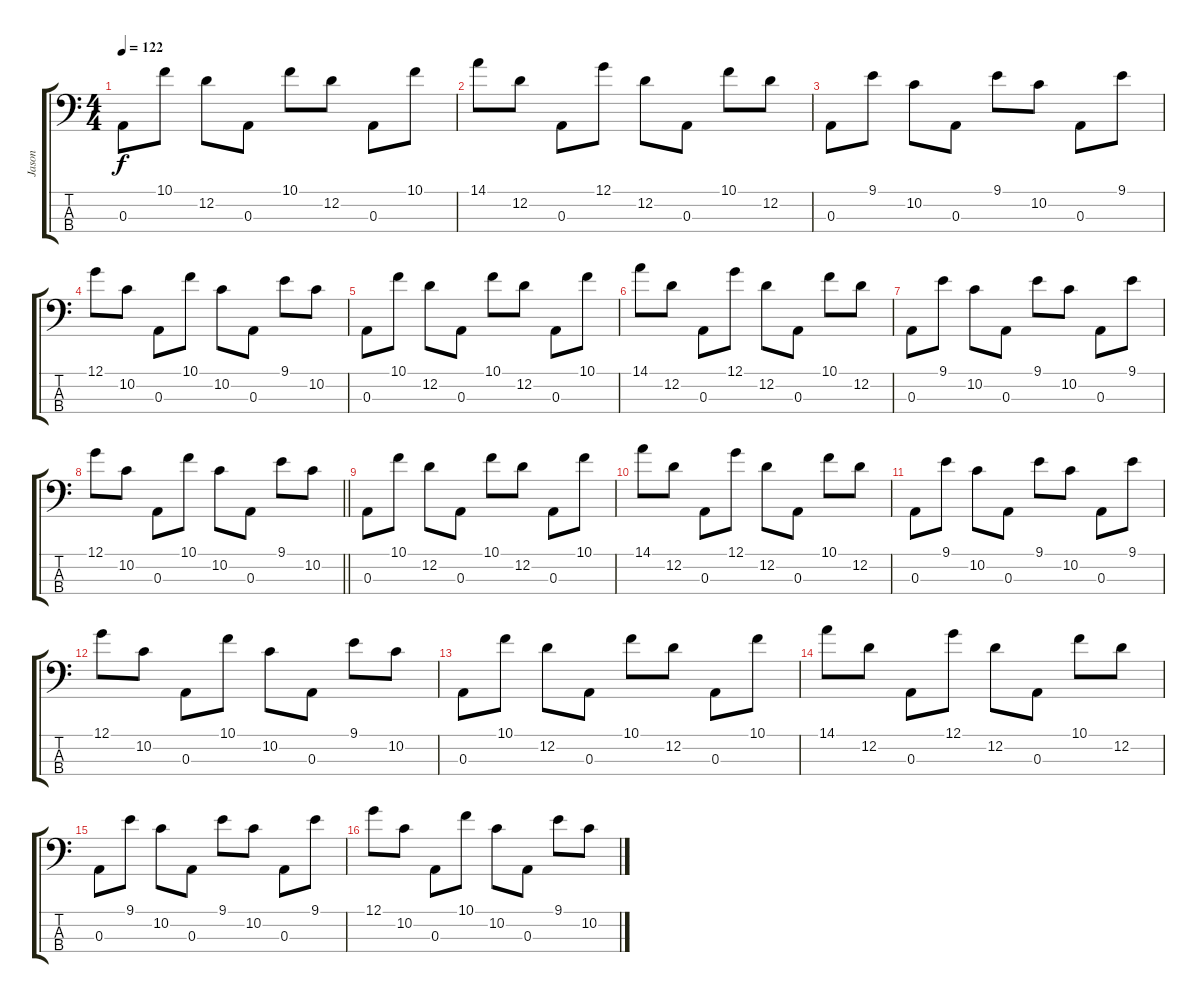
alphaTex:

\track ("Jason" "Jason") {instrument electricbassfinger}
\staff {score tabs}
\tuning (G2 D2 A1 E1) {hide}
\ts (4 4)
\tempo 122
\clef f4
\ks c
0.3.8{dy f} 10.1.8 12.2.8 0.3.8 10.1.8 12.2.8 0.3.8 10.1.8 |
14.1.8 12.2.8 0.3.8 12.1.8 12.2.8 0.3.8 10.1.8 12.2.8 |
0.3.8 9.1.8 10.2.8 0.3.8 9.1.8 10.2.8 0.3.8 9.1.8 |
12.1.8 10.2.8 0.3.8 10.1.8 10.2.8 0.3.8 9.1.8 10.2.8 |
0.3.8 10.1.8 12.2.8 0.3.8 10.1.8 12.2.8 0.3.8 10.1.8 |
14.1.8 12.2.8 0.3.8 12.1.8 12.2.8 0.3.8 10.1.8 12.2.8 |
0.3.8 9.1.8 10.2.8 0.3.8 9.1.8 10.2.8 0.3.8 9.1.8 |
\barLineRight lightlight
12.1.8 10.2.8 0.3.8 10.1.8 10.2.8 0.3.8 9.1.8 10.2.8 |
0.3.8 10.1.8 12.2.8 0.3.8 10.1.8 12.2.8 0.3.8 10.1.8 |
14.1.8 12.2.8 0.3.8 12.1.8 12.2.8 0.3.8 10.1.8 12.2.8 |
0.3.8 9.1.8 10.2.8 0.3.8 9.1.8 10.2.8 0.3.8 9.1.8 |
12.1.8 10.2.8 0.3.8 10.1.8 10.2.8 0.3.8 9.1.8 10.2.8 |
0.3.8 10.1.8 12.2.8 0.3.8 10.1.8 12.2.8 0.3.8 10.1.8 |
14.1.8 12.2.8 0.3.8 12.1.8 12.2.8 0.3.8 10.1.8 12.2.8 |
0.3.8 9.1.8 10.2.8 0.3.8 9.1.8 10.2.8 0.3.8 9.1.8 |
12.1.8 10.2.8 0.3.8 10.1.8 10.2.8 0.3.8 9.1.8 10.2.8
